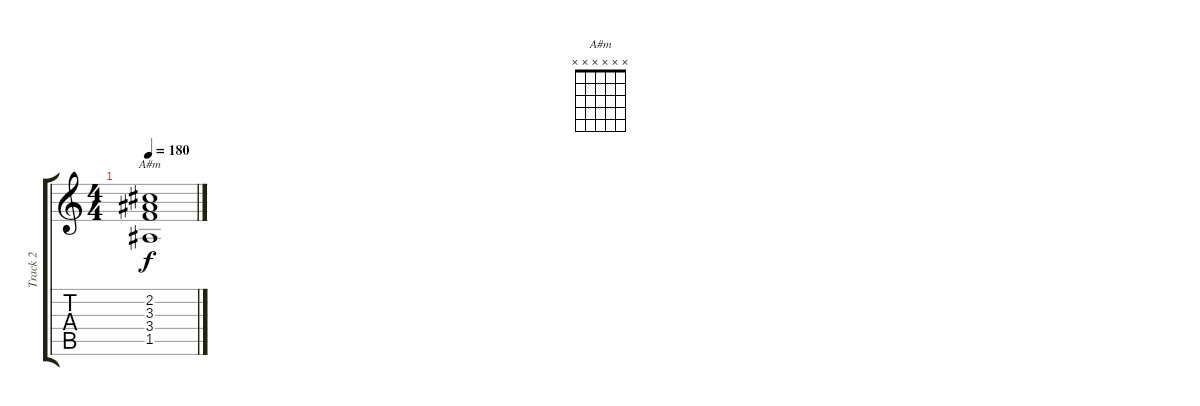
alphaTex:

\track ("Track 2" "Track 2") {instrument acousticguitarsteel}
\staff {score tabs}
\tuning (E4 B3 G3 D3 A2 E2) {hide}
\chord ("A#m" x x x x x x)
\ts (4 4)
\tempo 180
\clef g2
\ks c
(2.2 3.3 3.4 1.5).1{ch "A#m" dy f}
